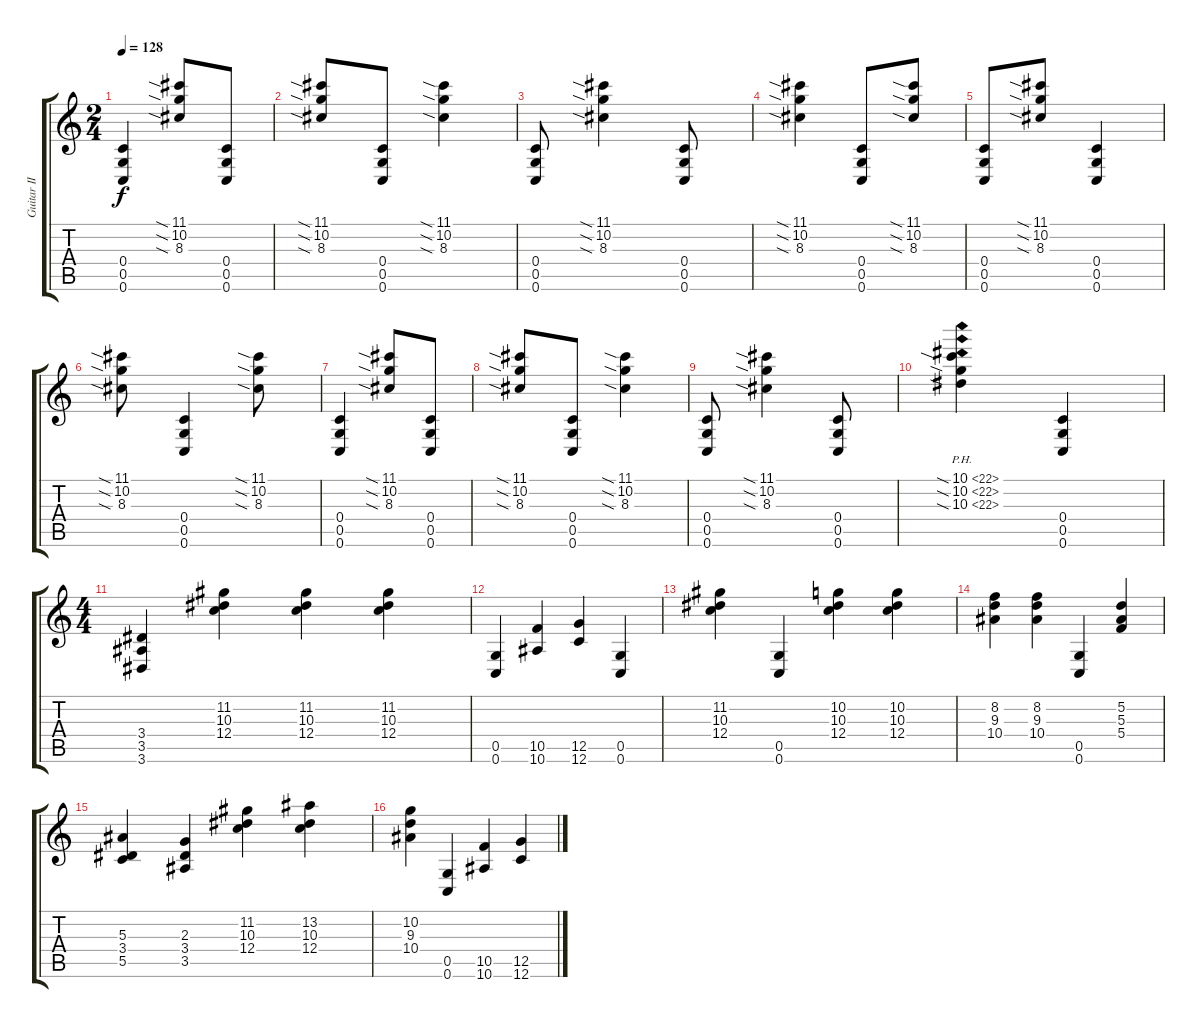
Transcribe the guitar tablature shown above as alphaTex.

\track ("Guitar II" "Guitar II") {instrument distortionguitar}
\staff {score tabs}
\tuning (D4 A3 F3 C3 G2 C2) {hide}
\ts (2 4)
\tempo 128
\clef g2
\ks c
(0.4 0.5 0.6).4{dy f} (11.1{sia} 10.2{sia} 8.3{sia}).8 (0.4 0.5 0.6).8 |
(11.1{sia} 10.2{sia} 8.3{sia}).8 (0.4 0.5 0.6).8 (11.1{sia} 10.2{sia} 8.3{sia}).4 |
(0.4 0.5 0.6).8 (11.1{sia} 10.2{sia} 8.3{sia}).4 (0.4 0.5 0.6).8 |
(11.1{sia} 10.2{sia} 8.3{sia}).4 (0.4 0.5 0.6).8 (11.1{sia} 10.2{sia} 8.3{sia}).8 |
(0.4 0.5 0.6).8 (11.1{sia} 10.2{sia} 8.3{sia}).8 (0.4 0.5 0.6).4 |
(11.1{sia} 10.2{sia} 8.3{sia}).8 (0.4 0.5 0.6).4 (11.1{sia} 10.2{sia} 8.3{sia}).8 |
(0.4 0.5 0.6).4 (11.1{sia} 10.2{sia} 8.3{sia}).8 (0.4 0.5 0.6).8 |
(11.1{sia} 10.2{sia} 8.3{sia}).8 (0.4 0.5 0.6).8 (11.1{sia} 10.2{sia} 8.3{sia}).4 |
(0.4 0.5 0.6).8 (11.1{sia} 10.2{sia} 8.3{sia}).4 (0.4 0.5 0.6).8 |
(10.1{ph 12 sia} 10.2{ph 12 sia} 10.3{ph 12 sia}).4 (0.4 0.5 0.6).4 |
\ts (4 4)
(3.4 3.5 3.6).4 (11.2 10.3 12.4).4 (11.2 10.3 12.4).4 (11.2 10.3 12.4).4 |
(0.5 0.6).4 (10.5 10.6).4 (12.5 12.6).4 (0.5 0.6).4 |
(11.2 10.3 12.4).4 (0.5 0.6).4 (10.2 10.3 12.4).4 (10.2 10.3 12.4).4 |
(8.2 9.3 10.4).4 (8.2 9.3 10.4).4 (0.5 0.6).4 (5.2 5.3 5.4).4 |
(5.3 3.4 5.5).4 (2.3 3.4 3.5).4 (11.2 10.3 12.4).4 (13.2 10.3 12.4).4 |
(10.2 9.3 10.4).4 (0.5 0.6).4 (10.5 10.6).4 (12.5 12.6).4
